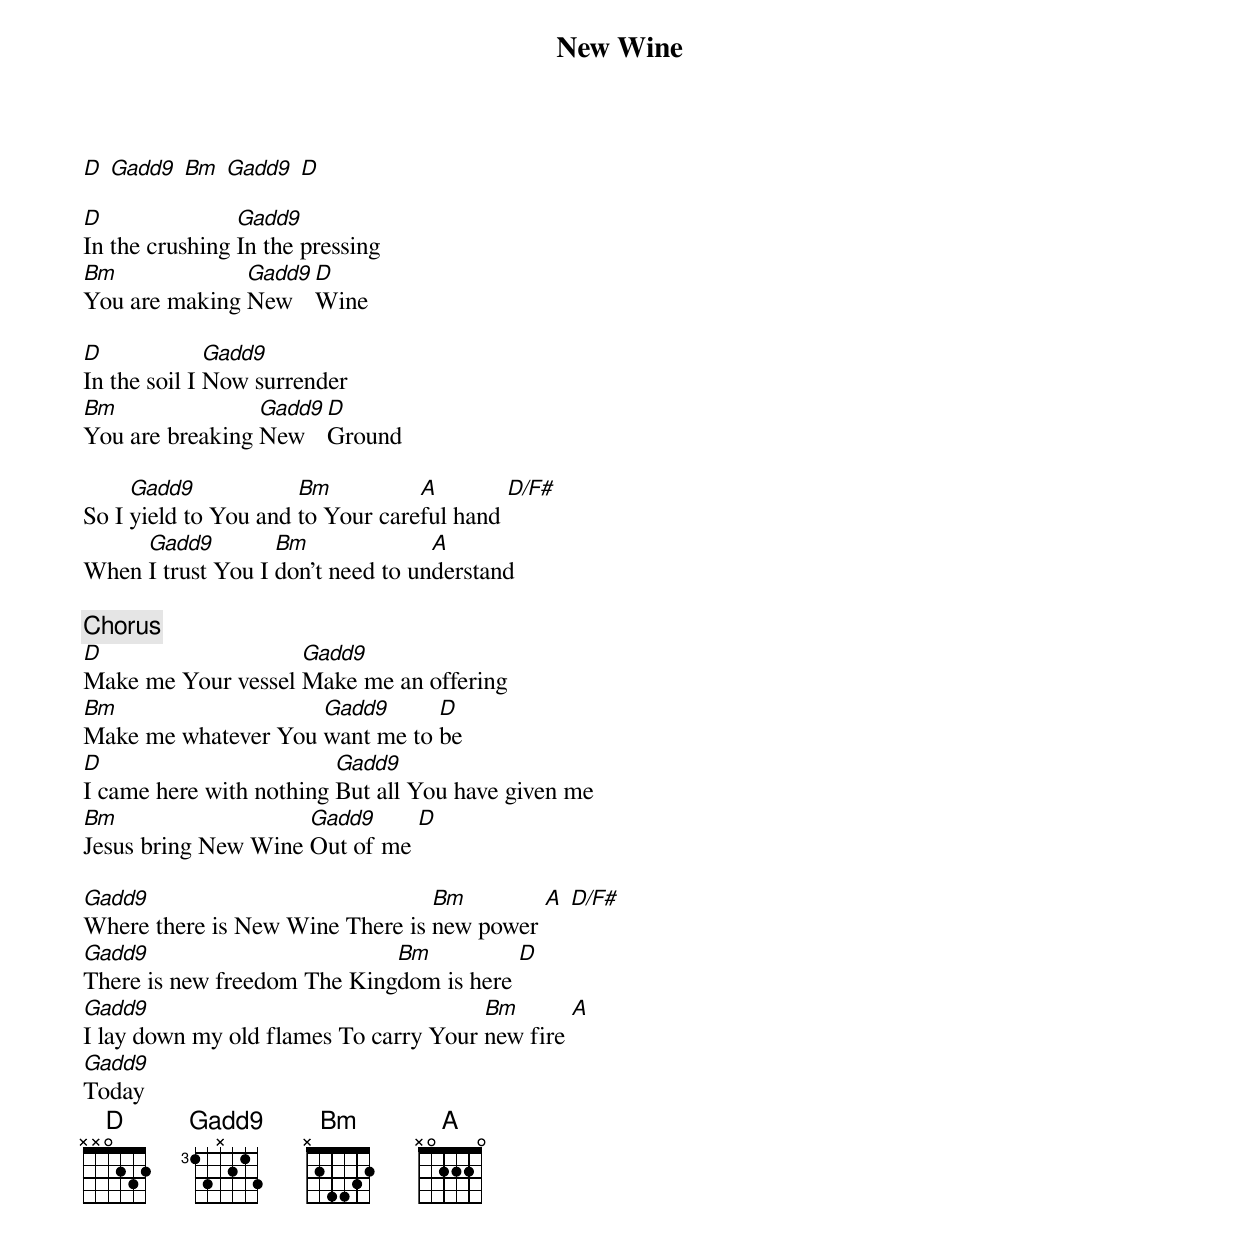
{Title: New Wine}
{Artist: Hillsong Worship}

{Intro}
[D] [Gadd9] [Bm] [Gadd9] [D]

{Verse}
[D]In the crushing [Gadd9]In the pressing
[Bm]You are making [Gadd9]New [D]Wine

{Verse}
[D]In the soil I [Gadd9]Now surrender
[Bm]You are breaking [Gadd9]New [D]Ground

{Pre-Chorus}
So I [Gadd9]yield to You and [Bm]to Your care[A]ful hand [D/F#]
When [Gadd9]I trust You I [Bm]don't need to un[A]derstand

{Chorus}
[D]Make me Your vessel [Gadd9]Make me an offering
[Bm]Make me whatever You [Gadd9]want me to [D]be
[D]I came here with nothing [Gadd9]But all You have given me
[Bm]Jesus bring New Wine [Gadd9]Out of me [D]

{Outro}
[Gadd9]Where there is New Wine There is [Bm]new power [A] [D/F#]
[Gadd9]There is new freedom The King[Bm]dom is here [D]
[Gadd9]I lay down my old flames To carry Your [Bm]new fire [A]
[Gadd9]Today
